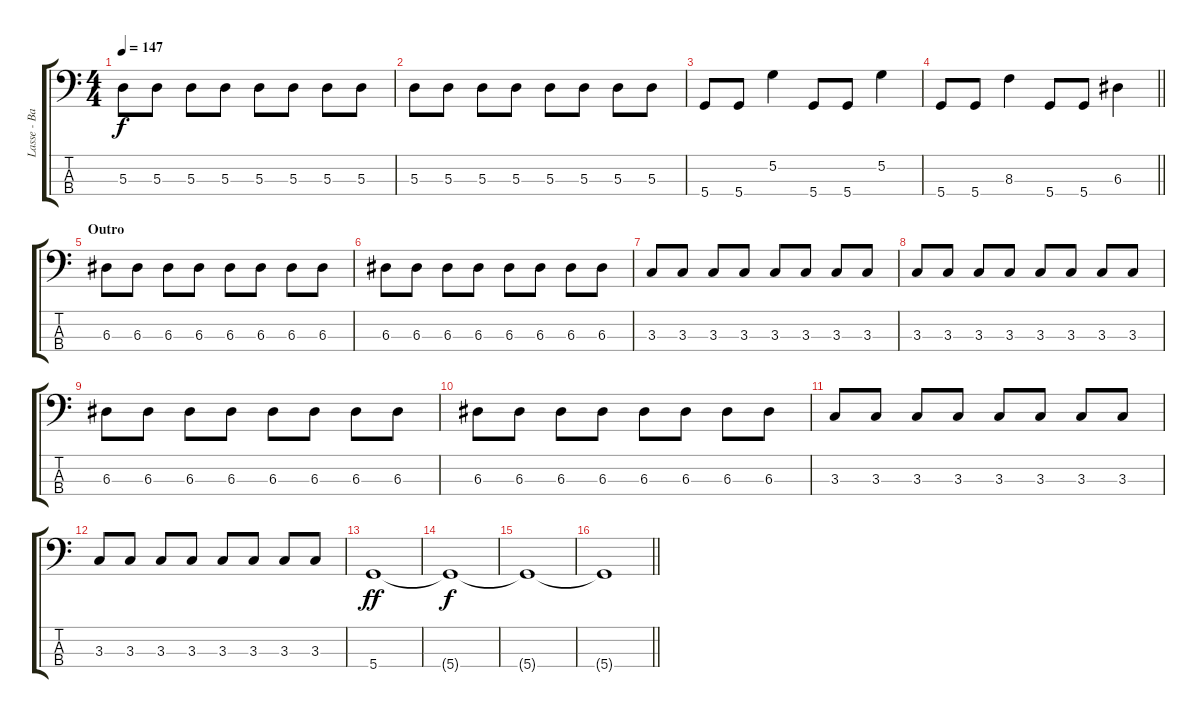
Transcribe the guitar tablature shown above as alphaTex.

\track ("Lasse - Bass" "Lasse - Ba") {instrument electricbasspick}
\staff {score tabs}
\tuning (G2 D2 A1 D1) {hide}
\ts (4 4)
\tempo 147
\clef f4
\ks c
5.3.8{dy f} 5.3.8 5.3.8 5.3.8 5.3.8 5.3.8 5.3.8 5.3.8 |
5.3.8 5.3.8 5.3.8 5.3.8 5.3.8 5.3.8 5.3.8 5.3.8 |
5.4.8 5.4.8 5.2.4 5.4.8 5.4.8 5.2.4 |
\barLineRight lightlight
5.4.8 5.4.8 8.3.4 5.4.8 5.4.8 6.3.4 |
\section ("" "Outro")
6.3.8 6.3.8 6.3.8 6.3.8 6.3.8 6.3.8 6.3.8 6.3.8 |
6.3.8 6.3.8 6.3.8 6.3.8 6.3.8 6.3.8 6.3.8 6.3.8 |
3.3.8 3.3.8 3.3.8 3.3.8 3.3.8 3.3.8 3.3.8 3.3.8 |
3.3.8 3.3.8 3.3.8 3.3.8 3.3.8 3.3.8 3.3.8 3.3.8 |
6.3.8 6.3.8 6.3.8 6.3.8 6.3.8 6.3.8 6.3.8 6.3.8 |
6.3.8 6.3.8 6.3.8 6.3.8 6.3.8 6.3.8 6.3.8 6.3.8 |
3.3.8 3.3.8 3.3.8 3.3.8 3.3.8 3.3.8 3.3.8 3.3.8 |
3.3.8 3.3.8 3.3.8 3.3.8 3.3.8 3.3.8 3.3.8 3.3.8 |
5.4.1{dy ff} |
5.4{t}.1{dy f} |
5.4{t}.1{volume 0} |
\barLineRight lightlight
5.4{t}.1
